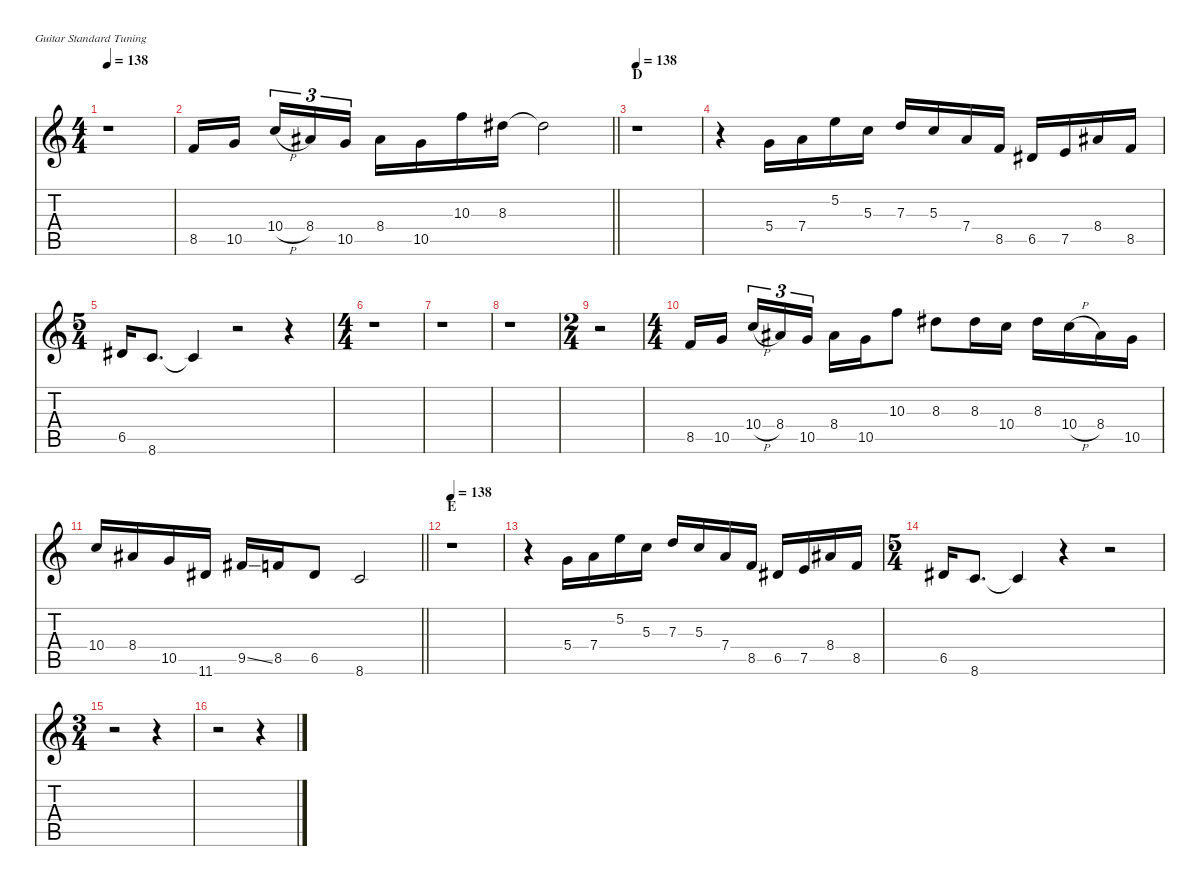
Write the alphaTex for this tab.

\defaultSystemsLayout 4
\hideDynamics
\bracketExtendMode nobrackets
\singleTrackTrackNamePolicy hidden
\multiTrackTrackNamePolicy hidden
\firstSystemTrackNameMode fullname
\firstSystemTrackNameOrientation horizontal
\otherSystemsTrackNameOrientation horizontal
\track ("Guitar 2" "el.guit.") {instrument electricguitarclean}
\staff {score tabs}
\tuning (E4 B3 G3 D3 A2 E2)
\ts (4 4)
\tempo 138
\clef g2
\ks c
r.1{dy f beam Down} |
\barLineRight lightlight
8.5.16{dy fff beam Up} 10.5.16{beam Up} 10.4{h}.16{tu (3 2) beam Up} 8.4{acc #}.16{tu (3 2) beam Up} 10.5.16{tu (3 2) beam Up} 8.4{acc #}.16{beam Down} 10.5.16{beam Down} 10.3.16{beam Down} 8.3{acc #}.16{beam Down} 8.3{t acc #}.2{dy f beam Down} |
\section ("" "D")
\tempo 138
r.1{beam Down} |
r.4{beam Down} 5.4.16{dy fff beam Down} 7.4.16{beam Down} 5.2.16{beam Down} 5.3.16{beam Down} 7.3.16{beam Up} 5.3.16{beam Up} 7.4.16{beam Up} 8.5.16{beam Up} 6.5{acc #}.16{beam Up} 7.5.16{beam Up} 8.4{acc #}.16{beam Up} 8.5.16{beam Up} |
\ts (5 4)
6.5{acc #}.16{beam Up} 8.6.8{d beam Up} 8.6{t}.4{dy f beam Up} r.2{beam Up} r.4{beam Up} |
\ts (4 4)
r.1{beam Down} |
r.1{beam Down} |
r.1{beam Down} |
\ts (2 4)
r.2{beam Down} |
\ts (4 4)
8.5.16{dy fff beam Up} 10.5.16{beam Up} 10.4{h}.16{tu (3 2) beam Up} 8.4{acc #}.16{tu (3 2) beam Up} 10.5.16{tu (3 2) beam Up} 8.4{acc #}.16{beam Down} 10.5.16{beam Down} 10.3.8{beam Down} 8.3{acc #}.8{beam Down} 8.3{acc #}.16{beam Down} 10.4.16{beam Down} 8.3{acc #}.16{beam Down} 10.4{h}.16{beam Down} 8.4{acc #}.16{beam Down} 10.5.16{beam Down} |
\barLineRight lightlight
10.4.16{beam Up} 8.4{acc #}.16{beam Up} 10.5.16{beam Up} 11.6{acc #}.16{beam Up} 9.5{ss acc #}.16{beam Up} 8.5.16{beam Up} 6.5{acc #}.8{beam Up} 8.6.2{beam Up} |
\section ("" "E")
\tempo 138
r.1{beam Down} |
r.4{beam Down} 5.4.16{beam Down} 7.4.16{beam Down} 5.2.16{beam Down} 5.3.16{beam Down} 7.3.16{beam Up} 5.3.16{beam Up} 7.4.16{beam Up} 8.5.16{beam Up} 6.5{acc #}.16{beam Up} 7.5.16{beam Up} 8.4{acc #}.16{beam Up} 8.5.16{beam Up} |
\ts (5 4)
6.5{acc #}.16{beam Up} 8.6.8{d beam Up} 8.6{t}.4{dy f beam Up} r.4{beam Up} r.2{beam Up} |
\ts (3 4)
r.2{beam Down} r.4{beam Down} |
r.2{beam Down} r.4{beam Down}
